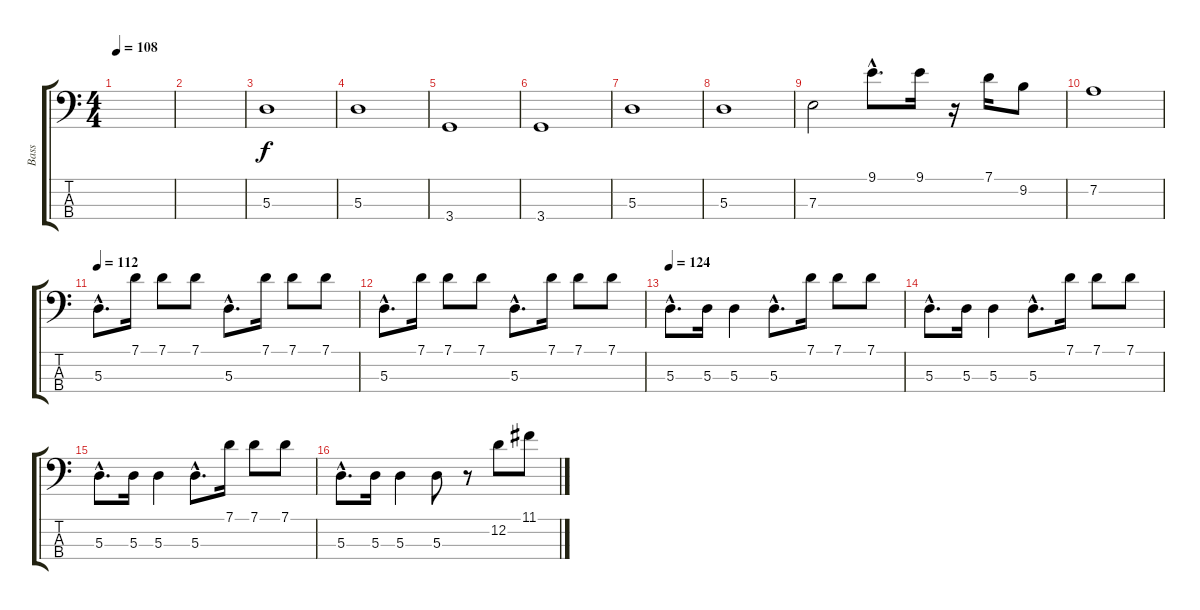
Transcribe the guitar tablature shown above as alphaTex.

\track ("Bass" "Bass") {instrument electricbassfinger}
\staff {score tabs}
\tuning (G2 D2 A1 E1) {hide}
\ts (4 4)
\tempo 108
\clef f4
\ks c
|
|
5.3.1 |
5.3.1 |
3.4.1 |
3.4.1 |
5.3.1 |
5.3.1 |
7.3.2 9.1{hac}.8{d} 9.1.16 r.16 7.1.16 9.2.8 |
7.2.1 |
\tempo 112
5.3{hac}.8{d} 7.1.16 7.1.8 7.1.8 5.3{hac}.8{d} 7.1.16 7.1.8 7.1.8 |
5.3{hac}.8{d} 7.1.16 7.1.8 7.1.8 5.3{hac}.8{d} 7.1.16 7.1.8 7.1.8 |
\tempo 124
5.3{hac}.8{d} 5.3.16 5.3.4 5.3{hac}.8{d} 7.1.16 7.1.8 7.1.8 |
5.3{hac}.8{d} 5.3.16 5.3.4 5.3{hac}.8{d} 7.1.16 7.1.8 7.1.8 |
5.3{hac}.8{d} 5.3.16 5.3.4 5.3{hac}.8{d} 7.1.16 7.1.8 7.1.8 |
5.3{hac}.8{d} 5.3.16 5.3.4 5.3.8 r.8 12.2.8 11.1.8
